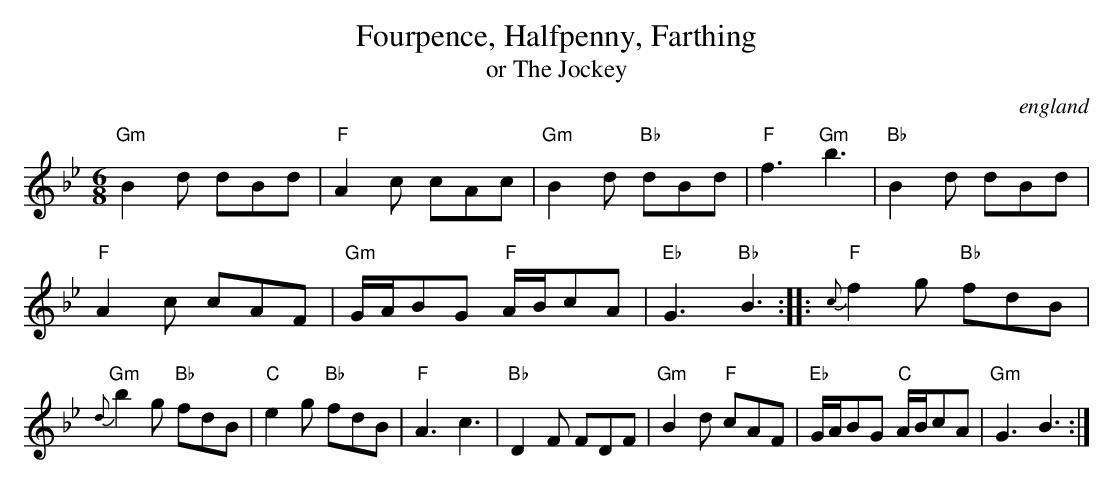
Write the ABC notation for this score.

X:1
T:Fourpence, Halfpenny, Farthing
T:or The Jockey
O:england
M:6/8
L:1/8
K:Bb
"Gm"B2d dBd | "F"A2c cAc | \
"Gm"B2d "Bb"dBd | "F"f3 "Gm"b3 | \
"Bb"B2d dBd | "F"A2c cAF | \
"Gm"G/2A/2BG "F"A/2B/2cA | "Eb"G3 "Bb"B3 :: \
"F"{c}f2g "Bb"fdB | "Gm"{d}b2g "Bb"fdB | \
"C"e2g "Bb"fdB | "F"A3 c3 | \
"Bb"D2F FDF | "Gm"B2d "F"cAF | \
"Eb"G/2A/2BG "C"A/2B/2cA | "Gm"G3 B3 :|
